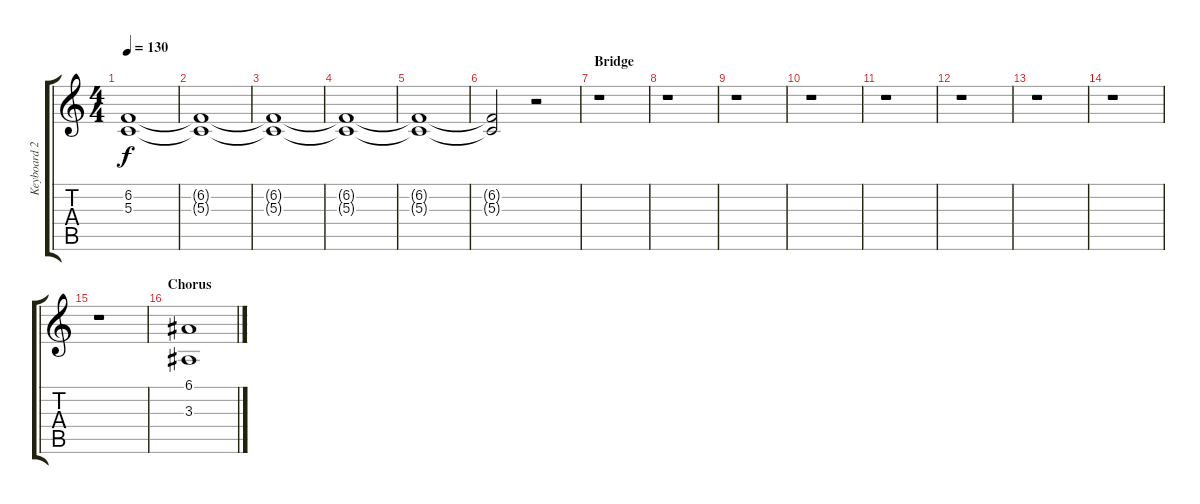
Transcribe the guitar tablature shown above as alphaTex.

\track ("Keyboard 2" "Keyboard 2") {instrument stringensemble1}
\staff {score tabs}
\tuning (E4 B3 G3 D3 A2 E2) {hide}
\ts (4 4)
\tempo 130
\clef g2
\ks c
(6.2{t} 5.3{t}).1{dy f} |
(6.2{t} 5.3{t}).1 |
(6.2{t} 5.3{t}).1 |
(6.2{t} 5.3{t}).1 |
(6.2{t} 5.3{t}).1 |
(6.2{t} 5.3{t}).2 r.2 |
\section ("" "Bridge")
r.1 |
r.1 |
r.1 |
r.1 |
r.1 |
r.1 |
r.1 |
r.1 |
r.1 |
\section ("" "Chorus")
(6.1 3.3).1
